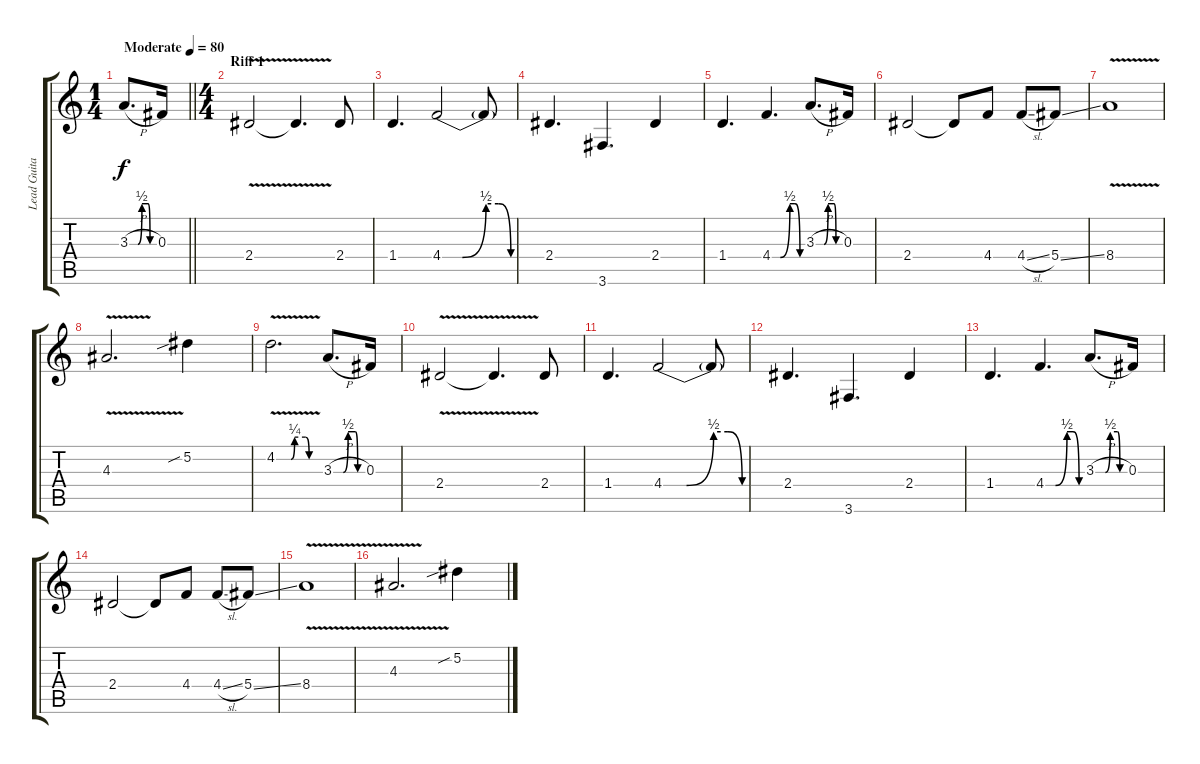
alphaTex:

\track ("Lead Guitar" "Lead Guita") {instrument distortionguitar}
\staff {score tabs}
\tuning (Eb4 Bb3 Gb3 Db3 Ab2 Eb2) {hide}
\ts (1 4)
\tempo (80 "Moderate")
\clef g2
\barLineRight lightlight
\ks c
3.3{be (custom 0 0 20 0 30 2 45 2 50 0 60 0) h}.8{d dy f instrument distortionguitar} 0.3.16 |
\ts (4 4)
\section ("" "Riff 1")
2.4{v}.2 2.4{t}.4{d} 2.4.8 |
1.4.4{d} 4.4{be (custom 0 0 16 0 35 2 45 2 55 0 60 0)}.2 4.4{t}.8 |
2.4.4{d} 3.6.4{d} 2.4.4 |
1.4.4{d} 4.4{be (custom 0 0 16 0 35 2 45 2 55 0 60 0)}.4{d} 3.3{be (custom 0 0 20 0 30 2 45 2 50 0 60 0) h}.8{d} 0.3.16 |
2.4.2 2.4{t}.8 4.4.8 4.4{sl}.8 5.4{ss}.8 |
8.4{v}.1 |
4.3{v}.2{d} 5.2{sib}.4 |
4.2{be (custom 0 0 20 0 25 1 40 1 45 0 60 0) v}.2{d} 3.3{be (custom 0 0 20 0 30 2 45 2 50 0 60 0) h}.8{d} 0.3.16 |
2.4{v}.2 2.4{t}.4{d} 2.4.8 |
1.4.4{d} 4.4{be (custom 0 0 16 0 35 2 45 2 55 0 60 0)}.2 4.4{t}.8 |
2.4.4{d} 3.6.4{d} 2.4.4 |
1.4.4{d} 4.4{be (custom 0 0 16 0 35 2 45 2 55 0 60 0)}.4{d} 3.3{be (custom 0 0 20 0 30 2 45 2 50 0 60 0) h}.8{d} 0.3.16 |
2.4.2 2.4{t}.8 4.4.8 4.4{sl}.8 5.4{ss}.8 |
8.4{v}.1 |
4.3{v}.2{d} 5.2{sib}.4
